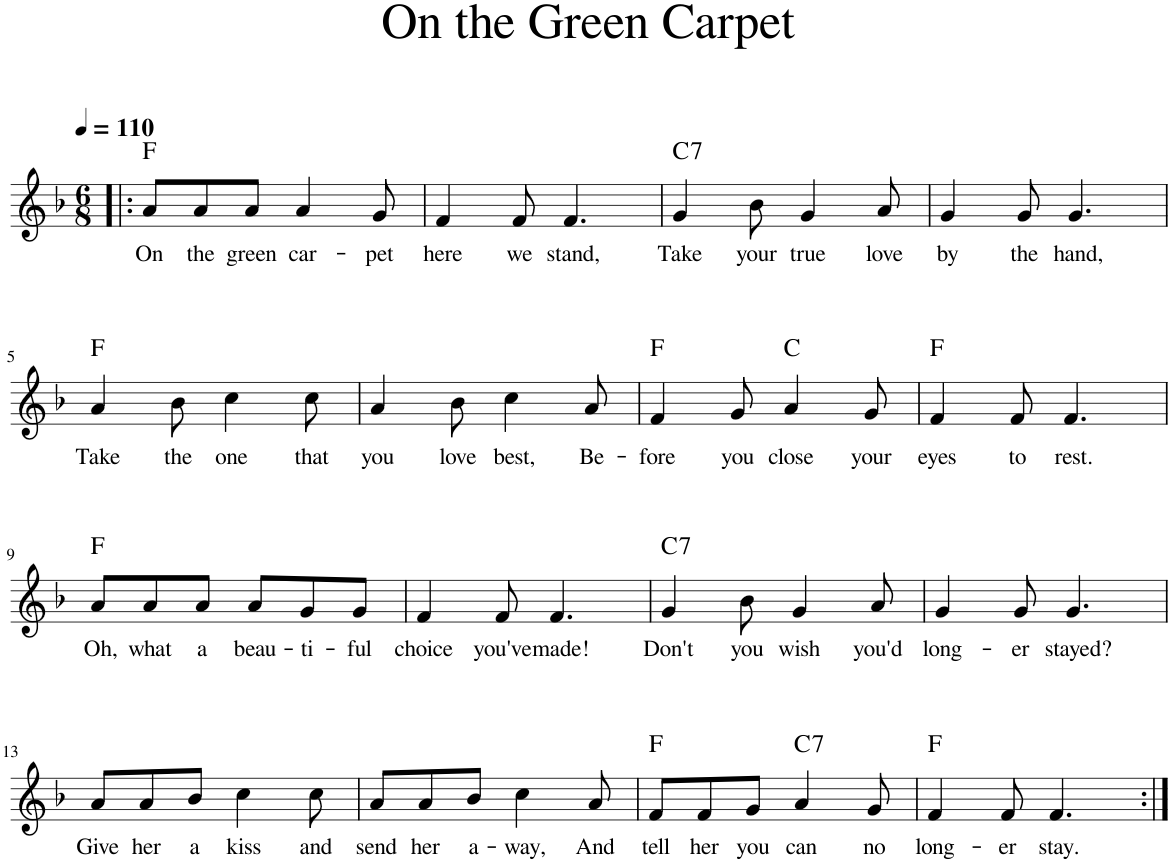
**kern	**text	**harte
*part1	*part1	*part1
*staff1	*staff1	*
*I"Violin	*	*
*I'Vln	*	*
*clefG2	*	*
*k[b-]	*	*
*M6/8	*	*
*MM110	*	*
=1!|:	=1!|:	=1!|:
!	!LO:LY:b	!
8a/L	On	F:maj
!	!LO:LY:b	!
8a/	the	.
!	!LO:LY:b	!
8a/J	green	.
!	!LO:LY:b	!
4a/	car-	.
!	!LO:LY:b	!
8g/	-pet	.
=2	=2	=2
!	!LO:LY:b	!
4f/	here	.
!	!LO:LY:b	!
8f/	we	.
!	!LO:LY:b	!
4.f/	stand,	.
=3	=3	=3
!	!LO:LY:b	!LO:H:kt=7
4g/	Take	C:7
!	!LO:LY:b	!
8b-\	your	.
!	!LO:LY:b	!
4g/	true	.
!	!LO:LY:b	!
8a/	love	.
=4	=4	=4
!	!LO:LY:b	!
4g/	by	.
!	!LO:LY:b	!
8g/	the	.
!	!LO:LY:b	!
4.g/	hand,	.
!!LO:LB:g=z
=5	=5	=5
!	!LO:LY:b	!
4a/	Take	F:maj
!	!LO:LY:b	!
8b-\	the	.
!	!LO:LY:b	!
4cc\	one	.
!	!LO:LY:b	!
8cc\	that	.
=6	=6	=6
!	!LO:LY:b	!
4a/	you	.
!	!LO:LY:b	!
8b-\	love	.
!	!LO:LY:b	!
4cc\	best,	.
!	!LO:LY:b	!
8a/	Be-	.
=7	=7	=7
!	!LO:LY:b	!
4f/	-fore	F:maj
!	!LO:LY:b	!
8g/	you	.
!	!LO:LY:b	!
4a/	close	C:maj
!	!LO:LY:b	!
8g/	your	.
=8	=8	=8
!	!LO:LY:b	!
4f/	eyes	F:maj
!	!LO:LY:b	!
8f/	to	.
!	!LO:LY:b	!
4.f/	rest.	.
!!LO:LB:g=z
=9	=9	=9
!	!LO:LY:b	!
8a/L	Oh,	F:maj
!	!LO:LY:b	!
8a/	what	.
!	!LO:LY:b	!
8a/J	a	.
!	!LO:LY:b	!
8a/L	beau-	.
!	!LO:LY:b	!
8g/	-ti-	.
!	!LO:LY:b	!
8g/J	-ful	.
=10	=10	=10
!	!LO:LY:b	!
4f/	choice	.
!	!LO:LY:b	!
8f/	you've	.
!	!LO:LY:b	!
4.f/	made!	.
=11	=11	=11
!	!LO:LY:b	!LO:H:kt=7
4g/	Don't	C:7
!	!LO:LY:b	!
8b-\	you	.
!	!LO:LY:b	!
4g/	wish	.
!	!LO:LY:b	!
8a/	you'd	.
=12	=12	=12
!	!LO:LY:b	!
4g/	long-	.
!	!LO:LY:b	!
8g/	-er	.
!	!LO:LY:b	!
4.g/	stayed?	.
!!LO:LB:g=z
=13	=13	=13
!	!LO:LY:b	!
8a/L	Give	.
!	!LO:LY:b	!
8a/	her	.
!	!LO:LY:b	!
8b-/J	a	.
!	!LO:LY:b	!
4cc\	kiss	.
!	!LO:LY:b	!
8cc\	and	.
=14	=14	=14
!	!LO:LY:b	!
8a/L	send	.
!	!LO:LY:b	!
8a/	her	.
!	!LO:LY:b	!
8b-/J	a-	.
!	!LO:LY:b	!
4cc\	-way,	.
!	!LO:LY:b	!
8a/	And	.
=15	=15	=15
!	!LO:LY:b	!
8f/L	tell	F:maj
!	!LO:LY:b	!
8f/	her	.
!	!LO:LY:b	!
8g/J	you	.
!	!LO:LY:b	!LO:H:kt=7
4a/	can	C:7
!	!LO:LY:b	!
8g/	no	.
=16	=16	=16
!	!LO:LY:b	!
4f/	long-	F:maj
!	!LO:LY:b	!
8f/	-er	.
!	!LO:LY:b	!
4.f/	stay.	.
=:|!	=:|!	=:|!
*-	*-	*-
